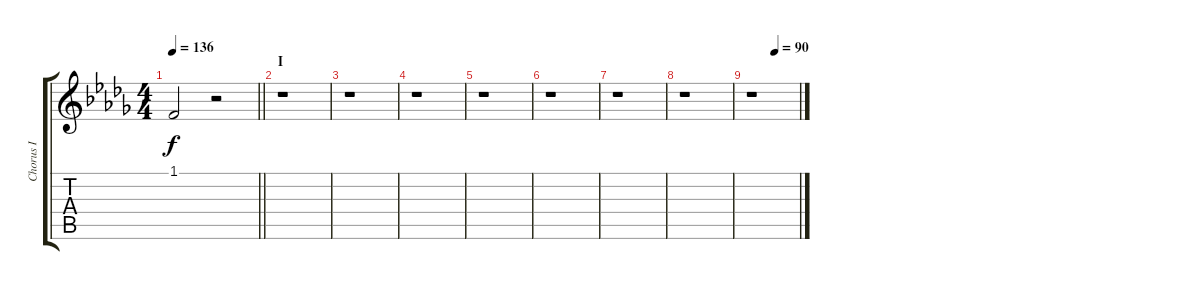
\track ("Chorus I" "Chorus I") {instrument voiceoohs}
\staff {score tabs}
\tuning (E4 B3 G3 D3 A2 E2) {hide}
\ts (4 4)
\tempo 136
\clef g2
\barLineRight lightlight
\ks db
1.1{t}.2{dy f} r.2 |
\section ("" "I")
r.1 |
r.1 |
r.1 |
r.1 |
r.1 |
r.1 |
r.1 |
\tempo (90 0.5)
r.1
